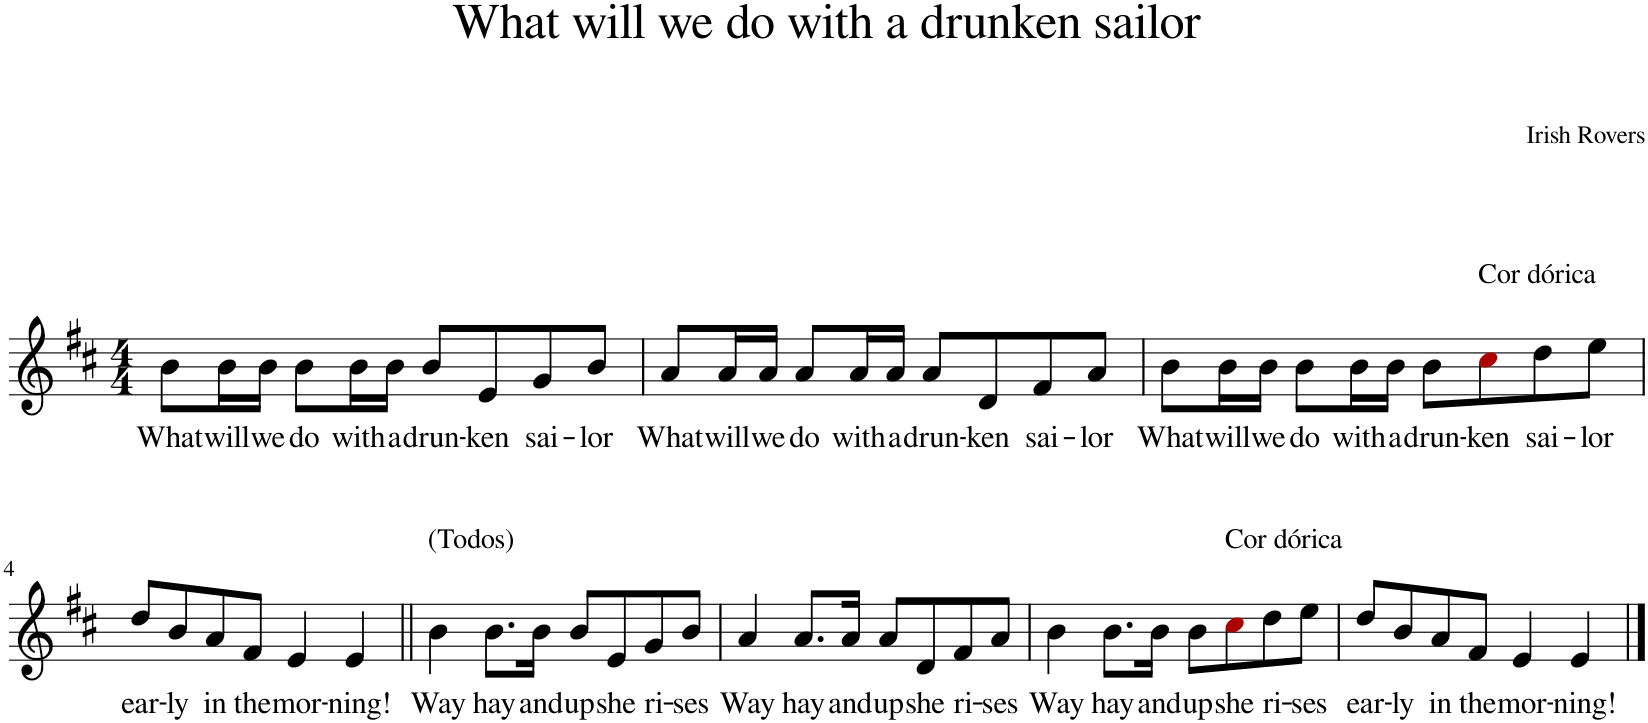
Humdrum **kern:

**kern	**text
*part1	*part1
*staff1	*staff1
*I"Piano	*
*I'Pno.	*
*clefG2	*
*k[f#c#]	*
*M4/4	*
=1	=1
!	!LO:LY:b
8b\L	What
!	!LO:LY:b
16b\L	will
!	!LO:LY:b
16b\JJ	we
!	!LO:LY:b
8b\L	do
!	!LO:LY:b
16b\L	with
!	!LO:LY:b
16b\JJ	a
!	!LO:LY:b
8b/L	drun-
!	!LO:LY:b
8e/	-ken
!	!LO:LY:b
8g/	sai-
!	!LO:LY:b
8b/J	-lor
=2	=2
!	!LO:LY:b
8a/L	What
!	!LO:LY:b
16a/L	will
!	!LO:LY:b
16a/JJ	we
!	!LO:LY:b
8a/L	do
!	!LO:LY:b
16a/L	with
!	!LO:LY:b
16a/JJ	a
!	!LO:LY:b
8a/L	drun-
!	!LO:LY:b
8d/	-ken
!	!LO:LY:b
8f#/	sai-
!	!LO:LY:b
8a/J	-lor
=3	=3
!	!LO:LY:b
8b\L	What
!	!LO:LY:b
16b\L	will
!	!LO:LY:b
16b\JJ	we
!	!LO:LY:b
8b\L	do
!	!LO:LY:b
16b\L	with
!	!LO:LY:b
16b\JJ	a
!	!LO:LY:b
8b\L	drun-
!LO:TX:a:t=Cor dórica	!
!	!LO:LY:b
8cc#i\	-ken
!	!LO:LY:b
8dd\	sai-
!	!LO:LY:b
8ee\J	-lor
!!LO:LB:g=z
=4	=4
!	!LO:LY:b
8dd/L	ear-
!	!LO:LY:b
8b/	-ly
!	!LO:LY:b
8a/	in
!	!LO:LY:b
8f#/J	the
!	!LO:LY:b
4e/	mor-
!	!LO:LY:b
4e/	-ning!
=5||	=5||
!LO:TX:a:t=(Todos)	!
!	!LO:LY:b
4b\	Way
!	!LO:LY:b
8.b\L	hay
!	!LO:LY:b
16b\Jk	and
!	!LO:LY:b
8b/L	up
!	!LO:LY:b
8e/	she
!	!LO:LY:b
8g/	ri-
!	!LO:LY:b
8b/J	-ses
=6	=6
!	!LO:LY:b
4a/	Way
!	!LO:LY:b
8.a/L	hay
!	!LO:LY:b
16a/Jk	and
!	!LO:LY:b
8a/L	up
!	!LO:LY:b
8d/	she
!	!LO:LY:b
8f#/	ri-
!	!LO:LY:b
8a/J	-ses
=7	=7
!	!LO:LY:b
4b\	Way
!	!LO:LY:b
8.b\L	hay
!	!LO:LY:b
16b\Jk	and
!	!LO:LY:b
8b\L	up
!LO:TX:a:t=Cor dórica	!
!	!LO:LY:b
8cc#i\	she
!	!LO:LY:b
8dd\	ri-
!	!LO:LY:b
8ee\J	-ses
=8	=8
!	!LO:LY:b
8dd/L	ear-
!	!LO:LY:b
8b/	-ly
!	!LO:LY:b
8a/	in
!	!LO:LY:b
8f#/J	the
!	!LO:LY:b
4e/	mor-
!	!LO:LY:b
4e/	-ning!
==	==
*-	*-
